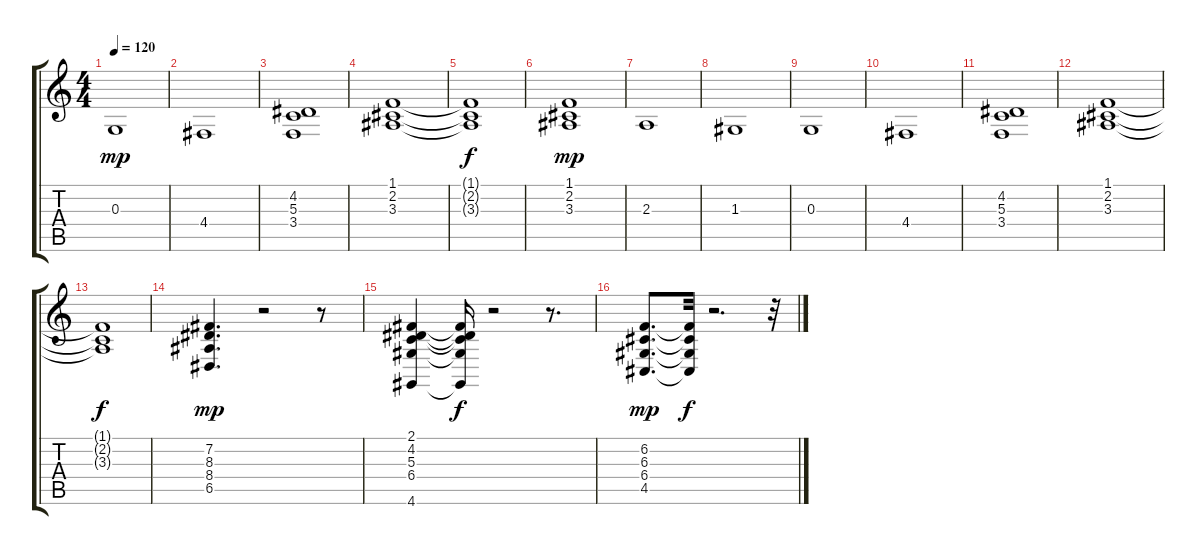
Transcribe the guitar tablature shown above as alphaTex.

\track "" {instrument pad1newage}
\staff {score tabs}
\tuning (E4 B3 G3 D3 A2 E2) {hide}
\ts (4 4)
\tempo 120
\clef g2
\ks c
0.3.1{dy mp} |
4.4.1 |
(4.2 5.3 3.4).1 |
(1.1 2.2 3.3).1 |
(1.1{t} 2.2{t} 3.3{t}).1{dy f} |
(1.1 2.2 3.3).1{dy mp} |
2.3.1 |
1.3.1 |
0.3.1 |
4.4.1 |
(4.2 5.3 3.4).1 |
(1.1 2.2 3.3).1 |
(1.1{t} 2.2{t} 3.3{t}).1{dy f} |
(7.2 8.3 8.4 6.5).4{d dy mp} r.2 r.8 |
(2.1 4.2 5.3 6.4 4.6).4 (2.1{t} 4.2{t} 5.3{t} 6.4{t} 4.6{t}).16{dy f} r.2 r.8{d} |
(6.2 6.3 6.4 4.5).8{d dy mp} (6.2{t} 6.3{t} 6.4{t} 4.5{t}).32{dy f} r.2{d} r.32
